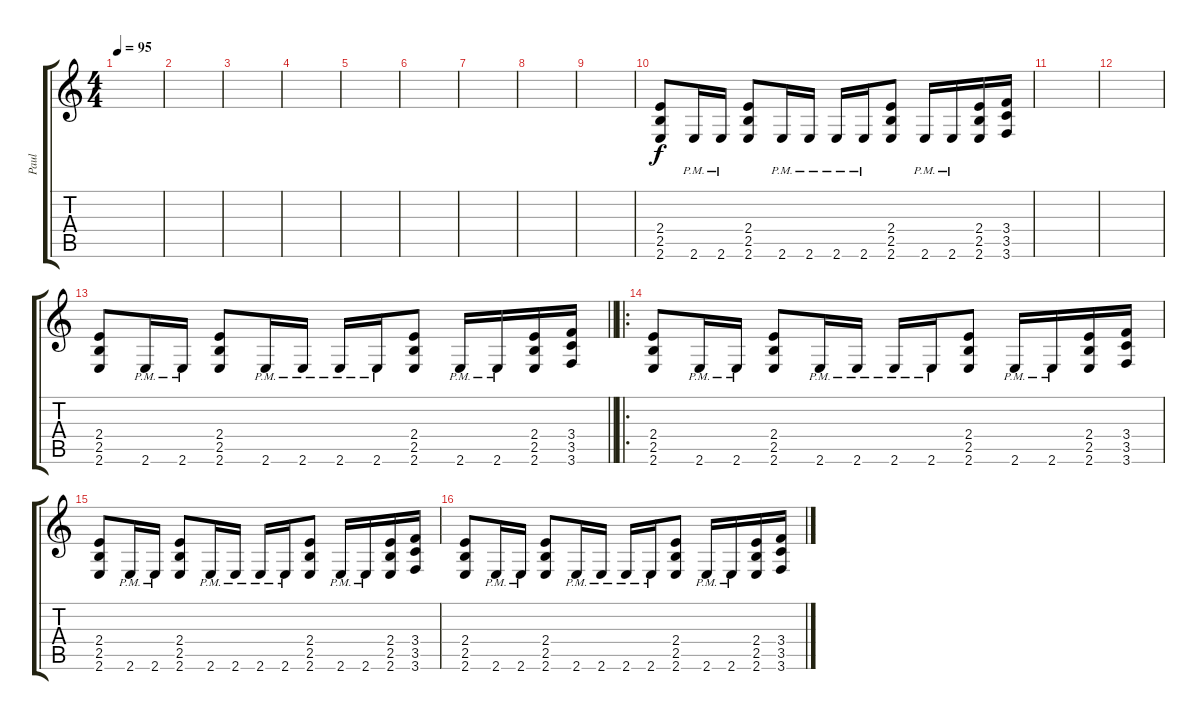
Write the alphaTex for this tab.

\track ("Paul" "Paul") {instrument overdrivenguitar}
\staff {score tabs}
\tuning (E4 B3 G3 D3 A2 D2) {hide}
\ts (4 4)
\tempo 95
\clef g2
\ks c
|
|
|
|
|
|
|
|
|
(2.4 2.5 2.6).8 2.6{pm}.16 2.6{pm}.16 (2.4 2.5 2.6).8 2.6{pm}.16 2.6{pm}.16 2.6{pm}.16 2.6{pm}.16 (2.4 2.5 2.6).8 2.6{pm}.16 2.6{pm}.16 (2.4 2.5 2.6).16 (3.4 3.5 3.6).16 |
|
|
\barLineRight lightlight
(2.4 2.5 2.6).8 2.6{pm}.16 2.6{pm}.16 (2.4 2.5 2.6).8 2.6{pm}.16 2.6{pm}.16 2.6{pm}.16 2.6{pm}.16 (2.4 2.5 2.6).8 2.6{pm}.16 2.6{pm}.16 (2.4 2.5 2.6).16 (3.4 3.5 3.6).16 |
\ro
(2.4 2.5 2.6).8 2.6{pm}.16 2.6{pm}.16 (2.4 2.5 2.6).8 2.6{pm}.16 2.6{pm}.16 2.6{pm}.16 2.6{pm}.16 (2.4 2.5 2.6).8 2.6{pm}.16 2.6{pm}.16 (2.4 2.5 2.6).16 (3.4 3.5 3.6).16 |
(2.4 2.5 2.6).8 2.6{pm}.16 2.6{pm}.16 (2.4 2.5 2.6).8 2.6{pm}.16 2.6{pm}.16 2.6{pm}.16 2.6{pm}.16 (2.4 2.5 2.6).8 2.6{pm}.16 2.6{pm}.16 (2.4 2.5 2.6).16 (3.4 3.5 3.6).16 |
(2.4 2.5 2.6).8 2.6{pm}.16 2.6{pm}.16 (2.4 2.5 2.6).8 2.6{pm}.16 2.6{pm}.16 2.6{pm}.16 2.6{pm}.16 (2.4 2.5 2.6).8 2.6{pm}.16 2.6{pm}.16 (2.4 2.5 2.6).16 (3.4 3.5 3.6).16
